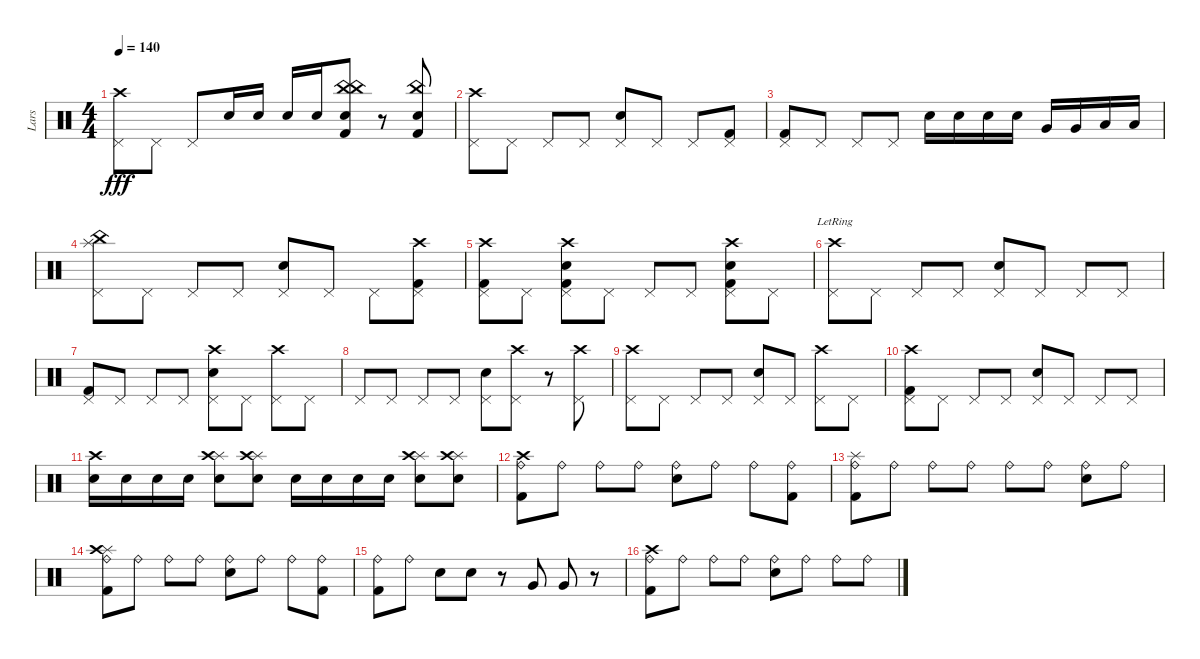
\track ("Lars" "Lars") {instrument percussion}
\staff {score}
\articulation defaults
\ts (4 4)
\tempo 140
\clef neutral
\ks c
("Crash high (hit)" "Pedal Hi-Hat (hit)").8{dy fff} "Pedal Hi-Hat (hit)".8 "Pedal Hi-Hat (hit)".8 "Snare (hit) 2".16 "Snare (hit) 2".16 "Snare (hit) 2".16 "Snare (hit) 2".16 ("China (hit)" "China (hit)" "Kick (hit) 2" "Snare (hit) 2").8 r.8 ("China (hit)" "Kick (hit) 2" "Snare (hit) 2").8 |
("Crash high (hit)" "Pedal Hi-Hat (hit)").8 "Pedal Hi-Hat (hit)".8 "Pedal Hi-Hat (hit)".8 "Pedal Hi-Hat (hit)".8 ("Pedal Hi-Hat (hit)" "Snare (hit) 2").8 "Pedal Hi-Hat (hit)".8 "Pedal Hi-Hat (hit)".8 ("Pedal Hi-Hat (hit)" "Kick (hit) 2").8 |
("Pedal Hi-Hat (hit)" "Kick (hit) 2").8 "Pedal Hi-Hat (hit)".8 "Pedal Hi-Hat (hit)".8 "Pedal Hi-Hat (hit)".8 "Snare (hit) 2".16 "Snare (hit) 2".16 "Snare (hit) 2".16 "Snare (hit) 2".16 "Very Low Tom (hit)".16 "Very Low Tom (hit)".16 "Low Floor Tom (hit)".16 "Low Floor Tom (hit)".16 |
("China (hit)" "Splash (hit)" "Pedal Hi-Hat (hit)").8 "Pedal Hi-Hat (hit)".8 "Pedal Hi-Hat (hit)".8 "Pedal Hi-Hat (hit)".8 ("Pedal Hi-Hat (hit)" "Snare (hit) 2").8 "Pedal Hi-Hat (hit)".8 "Pedal Hi-Hat (hit)".8 ("Crash high (hit)" "Pedal Hi-Hat (hit)" "Kick (hit) 2").8 |
("Crash high (hit)" "Pedal Hi-Hat (hit)" "Kick (hit) 2").8 "Pedal Hi-Hat (hit)".8 ("Snare (hit) 2" "Crash high (hit)" "Pedal Hi-Hat (hit)" "Kick (hit) 2").8 "Pedal Hi-Hat (hit)".8 "Pedal Hi-Hat (hit)".8 "Pedal Hi-Hat (hit)".8 ("Snare (hit) 2" "Crash high (hit)" "Pedal Hi-Hat (hit)" "Kick (hit) 2").8 "Pedal Hi-Hat (hit)".8 |
("Crash high (hit)"{lr} "Pedal Hi-Hat (hit)").8 "Pedal Hi-Hat (hit)".8 "Pedal Hi-Hat (hit)".8 "Pedal Hi-Hat (hit)".8 ("Pedal Hi-Hat (hit)" "Snare (hit) 2").8 "Pedal Hi-Hat (hit)".8 "Pedal Hi-Hat (hit)".8 "Pedal Hi-Hat (hit)".8 |
("Pedal Hi-Hat (hit)" "Kick (hit) 2").8 "Pedal Hi-Hat (hit)".8 "Pedal Hi-Hat (hit)".8 "Pedal Hi-Hat (hit)".8 ("Crash high (hit)" "Pedal Hi-Hat (hit)" "Snare (hit) 2").8 "Pedal Hi-Hat (hit)".8 ("Crash high (hit)" "Pedal Hi-Hat (hit)").8 "Pedal Hi-Hat (hit)".8 |
"Pedal Hi-Hat (hit)".8 "Pedal Hi-Hat (hit)".8 "Pedal Hi-Hat (hit)".8 "Pedal Hi-Hat (hit)".8 ("Pedal Hi-Hat (hit)" "Snare (hit) 2").8 ("Crash high (hit)" "Pedal Hi-Hat (hit)").8 r.8 ("Crash high (hit)" "Pedal Hi-Hat (hit)").8 |
("Crash high (hit)" "Pedal Hi-Hat (hit)").8 "Pedal Hi-Hat (hit)".8 "Pedal Hi-Hat (hit)".8 "Pedal Hi-Hat (hit)".8 ("Pedal Hi-Hat (hit)" "Snare (hit) 2").8 "Pedal Hi-Hat (hit)".8 ("Crash high (hit)" "Pedal Hi-Hat (hit)").8 "Pedal Hi-Hat (hit)".8 |
("Crash high (hit)" "Pedal Hi-Hat (hit)" "Kick (hit) 2").8 "Pedal Hi-Hat (hit)".8 "Pedal Hi-Hat (hit)".8 "Pedal Hi-Hat (hit)".8 ("Pedal Hi-Hat (hit)" "Snare (hit) 2").8 "Pedal Hi-Hat (hit)".8 "Pedal Hi-Hat (hit)".8 "Pedal Hi-Hat (hit)".8 |
("Crash high (hit)" "Snare (hit) 2").16 "Snare (hit) 2".16 "Snare (hit) 2".16 "Snare (hit) 2".16 ("Splash (hit)" "Crash high (hit)" "Snare (hit) 2").8 ("Splash (hit)" "Crash high (hit)" "Snare (hit) 2").8 "Snare (hit) 2".16 "Snare (hit) 2".16 "Snare (hit) 2".16 "Snare (hit) 2".16 ("Splash (hit)" "Crash high (hit)" "Snare (hit) 2").8 ("Splash (hit)" "Crash high (hit)" "Snare (hit) 2").8 |
("Crash high (hit)" "Ride (bell)" "Kick (hit) 2").8 "Ride (bell)".8 "Ride (bell)".8 "Ride (bell)".8 ("Ride (bell)" "Snare (hit) 2").8 "Ride (bell)".8 "Ride (bell)".8 ("Ride (bell)" "Kick (hit) 2").8 |
("Splash (hit)" "Ride (bell)" "Kick (hit) 2").8 "Ride (bell)".8 "Ride (bell)".8 "Ride (bell)".8 "Ride (bell)".8 "Ride (bell)".8 ("Ride (bell)" "Snare (hit) 2").8 "Ride (bell)".8 |
("Splash (hit)" "Crash high (hit)" "Ride (bell)" "Kick (hit) 2").8 "Ride (bell)".8 "Ride (bell)".8 "Ride (bell)".8 ("Ride (bell)" "Snare (hit) 2").8 "Ride (bell)".8 "Ride (bell)".8 ("Ride (bell)" "Kick (hit) 2").8 |
("Ride (bell)" "Kick (hit) 2").8 "Ride (bell)".8 "Snare (hit) 2".8 "Snare (hit) 2".8 r.8 "Very Low Tom (hit)".8 "Very Low Tom (hit)".8 r.8 |
("Crash high (hit)" "Ride (bell)" "Kick (hit) 2").8 "Ride (bell)".8 "Ride (bell)".8 "Ride (bell)".8 ("Ride (bell)" "Snare (hit) 2").8 "Ride (bell)".8 "Ride (bell)".8 "Ride (bell)".8
